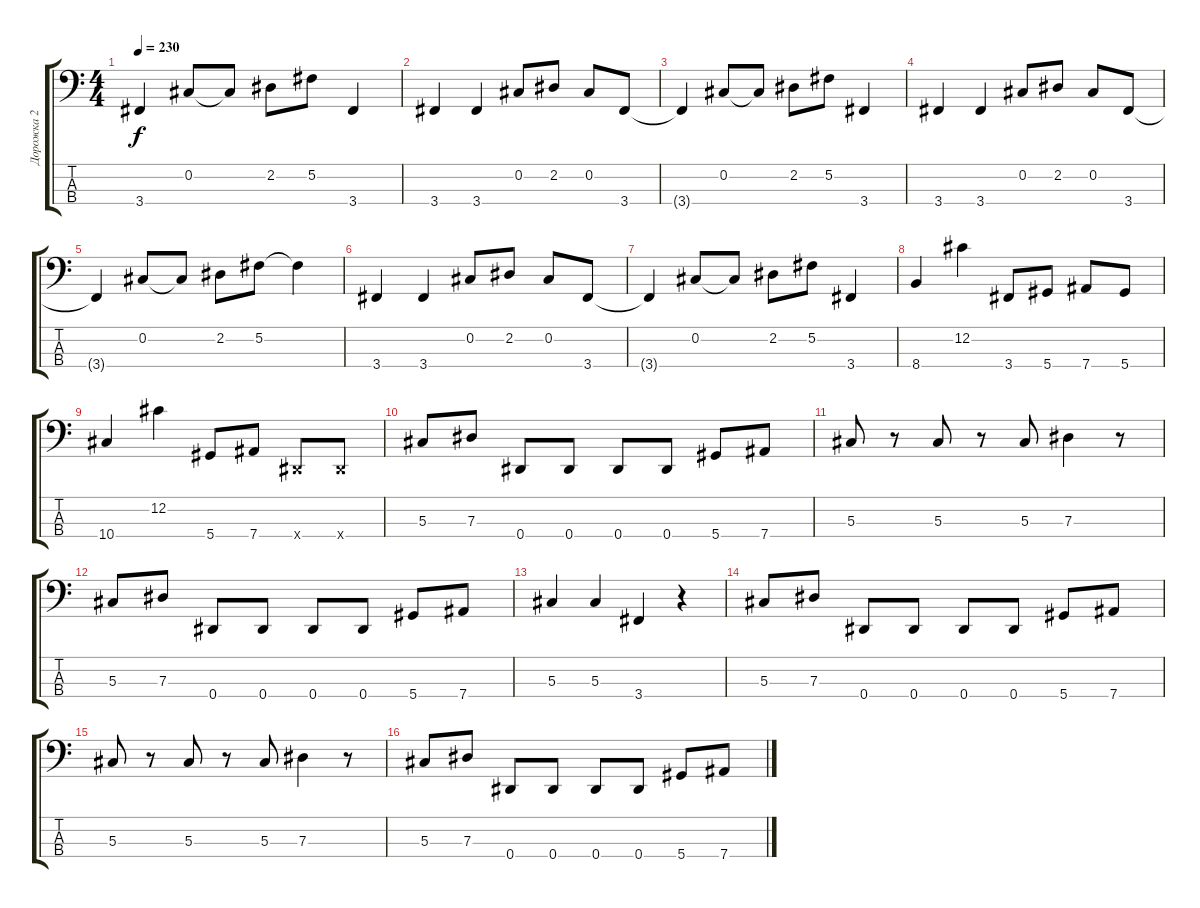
\track ("Дорожка 2" "Дорожка 2") {instrument electricbassfinger}
\staff {score tabs}
\tuning (Gb2 Db2 Ab1 Eb1) {hide}
\ts (4 4)
\tempo 230
\clef f4
\ks c
3.4{t}.4{dy f} 0.2.8 0.2{t}.8 2.2.8 5.2.8 3.4.4 |
3.4.4 3.4.4 0.2.8 2.2.8 0.2.8 3.4.8 |
3.4{t}.4 0.2.8 0.2{t}.8 2.2.8 5.2.8 3.4.4 |
3.4.4 3.4.4 0.2.8 2.2.8 0.2.8 3.4.8 |
3.4{t}.4 0.2.8 0.2{t}.8 2.2.8 5.2.8 5.2{t}.4 |
3.4.4 3.4.4 0.2.8 2.2.8 0.2.8 3.4.8 |
3.4{t}.4 0.2.8 0.2{t}.8 2.2.8 5.2.8 3.4.4 |
8.4.4 12.2.4 3.4.8 5.4.8 7.4.8 5.4.8 |
10.4.4 12.2.4 5.4.8 7.4.8 0.4{x}.8 0.4{x}.8 |
5.3.8 7.3.8 0.4.8 0.4.8 0.4.8 0.4.8 5.4.8 7.4.8 |
5.3.8 r.8 5.3.8 r.8 5.3.8 7.3.4 r.8 |
5.3.8 7.3.8 0.4.8 0.4.8 0.4.8 0.4.8 5.4.8 7.4.8 |
5.3.4 5.3.4 3.4.4 r.4 |
5.3.8 7.3.8 0.4.8 0.4.8 0.4.8 0.4.8 5.4.8 7.4.8 |
5.3.8 r.8 5.3.8 r.8 5.3.8 7.3.4 r.8 |
5.3.8 7.3.8 0.4.8 0.4.8 0.4.8 0.4.8 5.4.8 7.4.8
